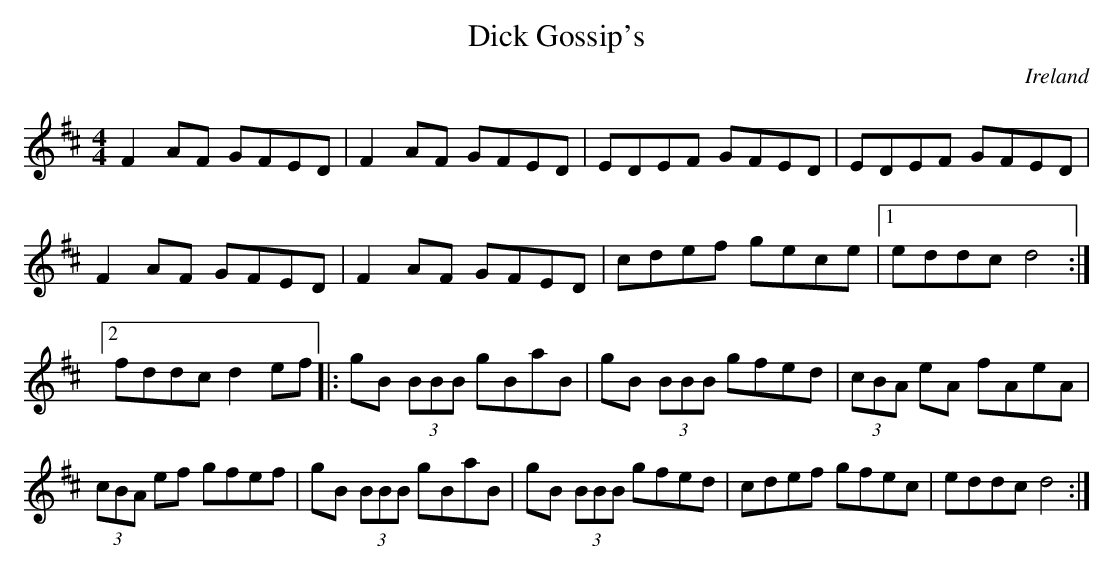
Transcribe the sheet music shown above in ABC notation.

X:1
T:Dick Gossip's
O:Ireland
M:4/4
K:D
F2AF GFED | F2AF GFED | EDEF GFED | EDEF GFED |\
F2AF GFED | F2AF GFED | cdef gece |1eddc d4 \
:|2 fddc d2ef |:\
gB (3BBB gBaB | gB (3BBB gfed | \
(3cBA eA fAeA | (3cBA ef gfef | \
gB (3BBB gBaB | gB (3BBB gfed | \
cdef gfec | eddc d4 :|
